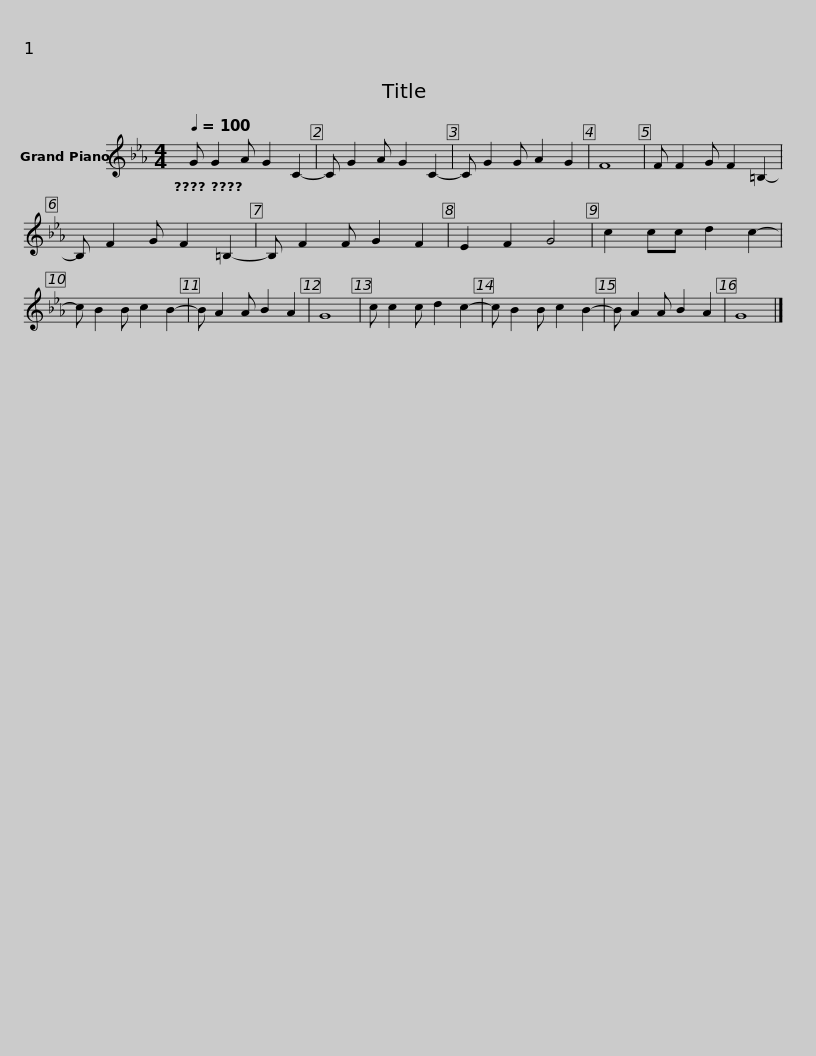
X:1
L:1/8
Q:1/4=100
M:4/4
I:linebreak $
K:Eb
V:1 treble
V:1
 G G2 A G2 C2- | C G2 A G2 C2- | C G2 G A2 G2 | F8 | F F2 G F2 =B,2- | %5
 B, F2 G F2 =B,2- | B, F2 F G2 F2 |$ E2 F2 G4 | c2 cc d2 c2- | c B2 B c2 B2- | %10
 B A2 A B2 A2 | G8 | c c2 c d2 c2- | c B2 B c2 B2- | B A2 A B2 A2 | %15
 G8 |] %16
